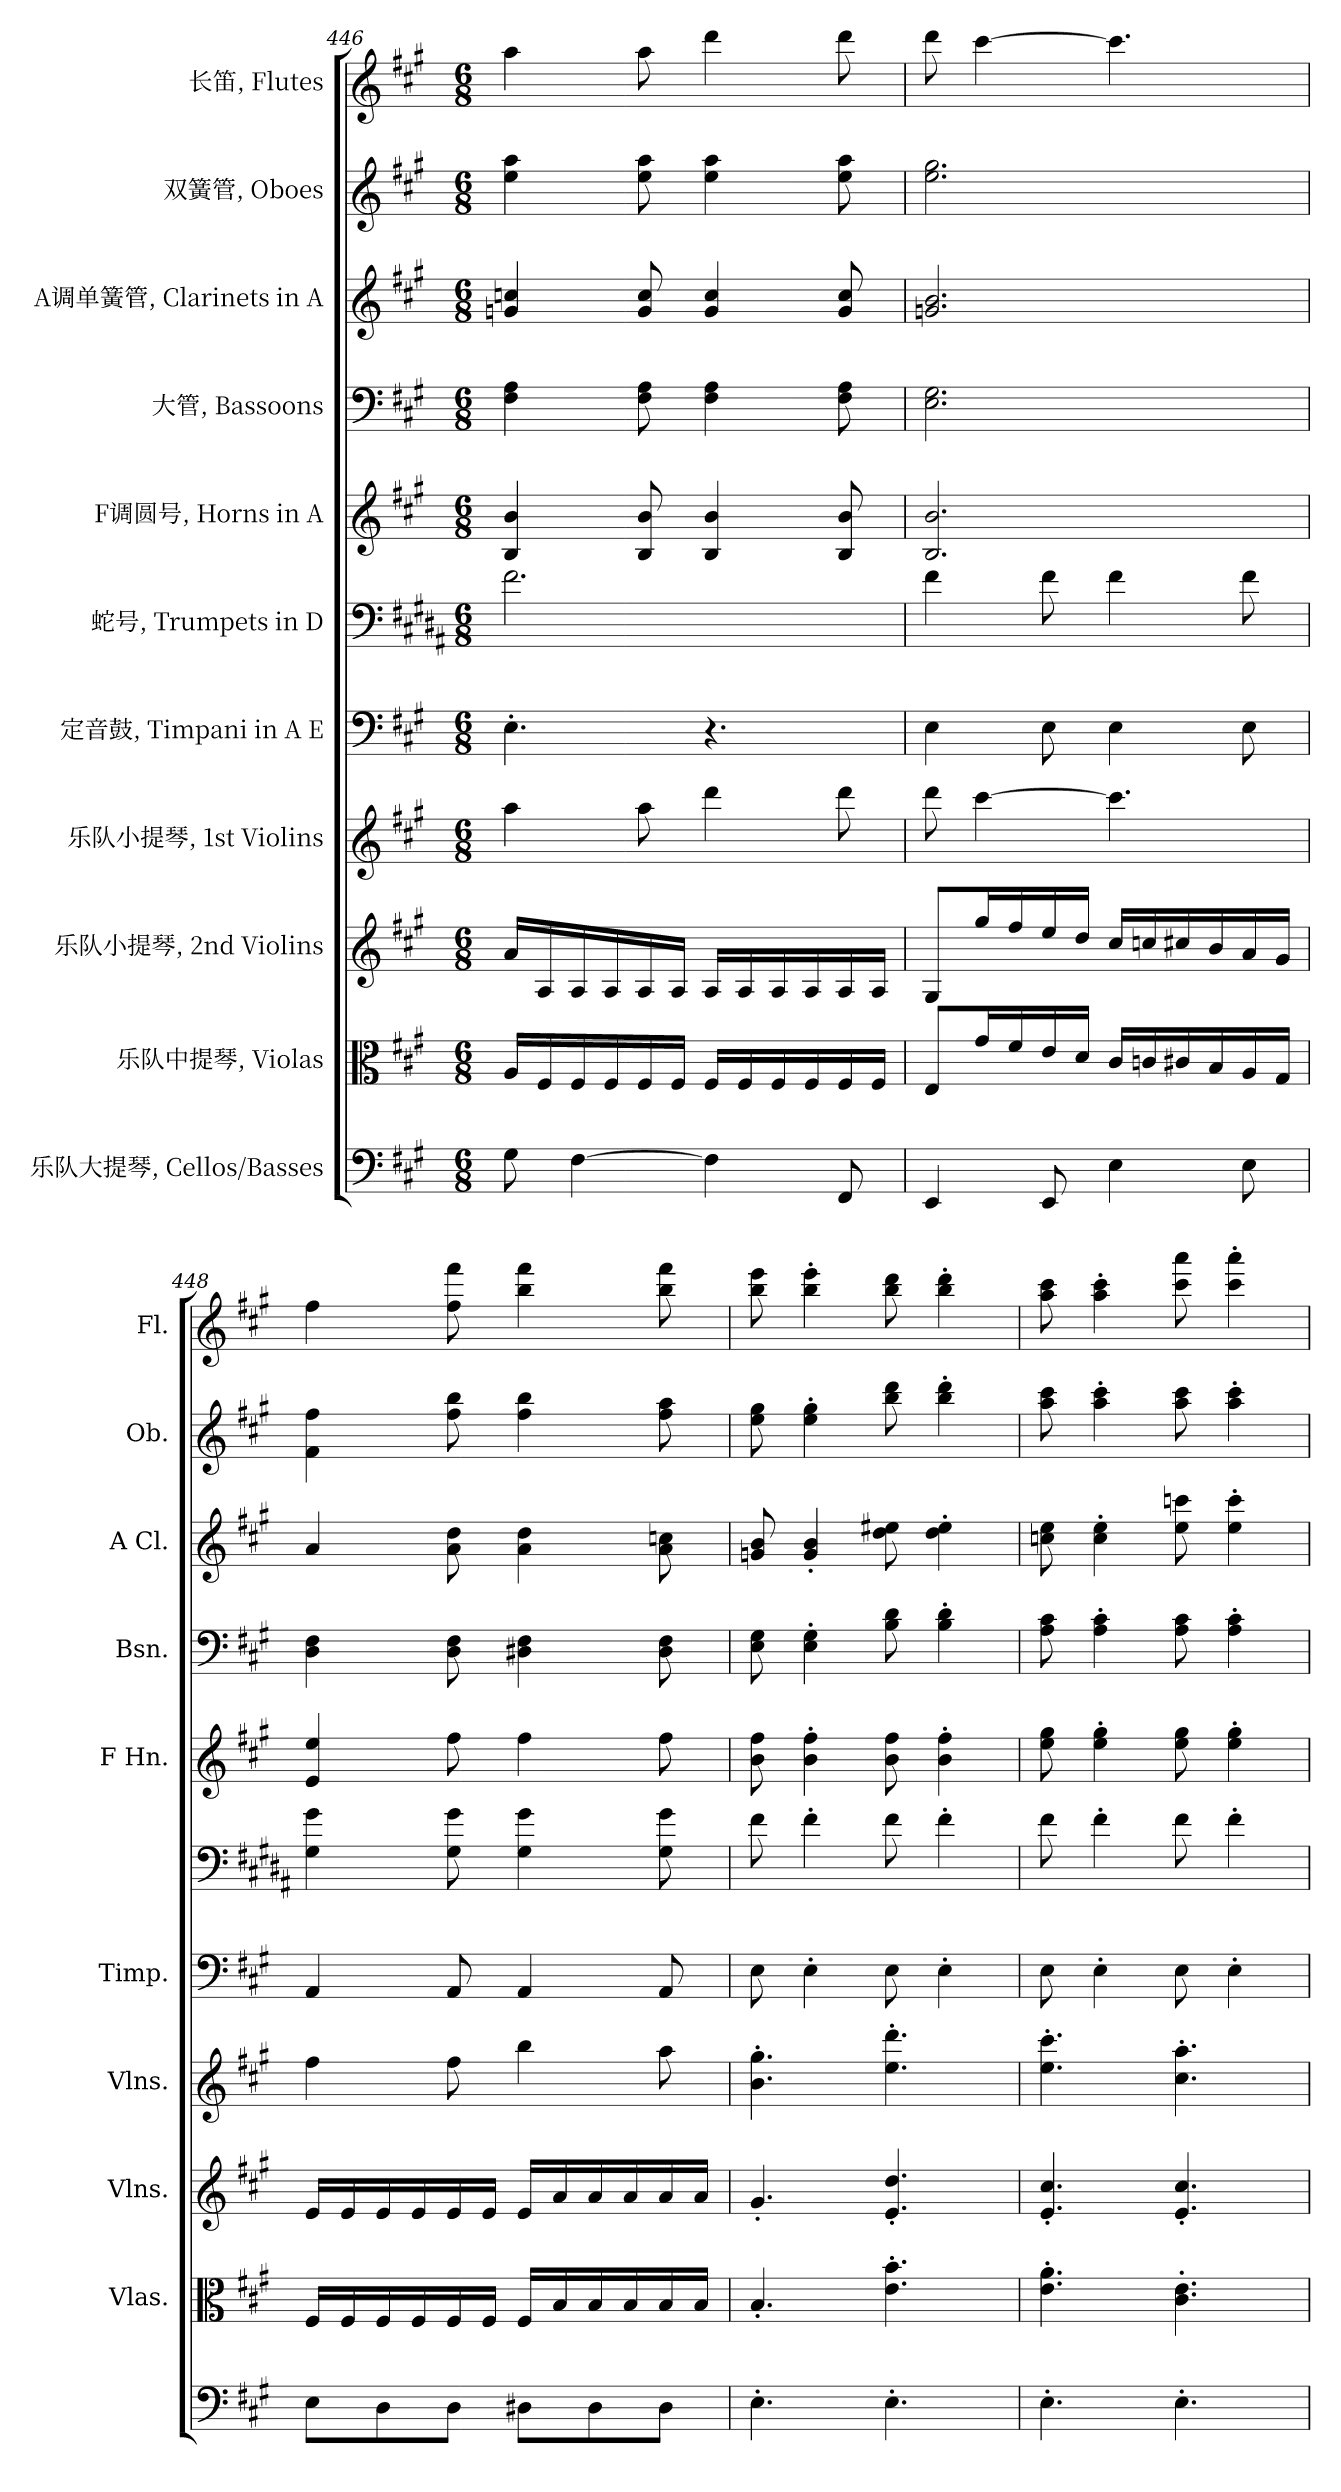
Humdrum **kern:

**kern	**kern	**kern	**kern	**kern	**kern	**kern	**kern	**kern	**kern	**kern
*part11	*part10	*part9	*part8	*part7	*part6	*part5	*part4	*part3	*part2	*part1
*staff11	*staff10	*staff9	*staff8	*staff7	*staff6	*staff5	*staff4	*staff3	*staff2	*staff1
*I"乐队大提琴, Cellos/Basses	*I"乐队中提琴, Violas	*I"乐队小提琴, 2nd Violins	*I"乐队小提琴, 1st Violins	*I"定音鼓, Timpani in A E	*I"蛇号, Trumpets in D	*I"F调圆号, Horns in A	*I"大管, Bassoons	*I"A调单簧管, Clarinets in A	*I"双簧管, Oboes	*I"长笛, Flutes
*	*I'Vlas.	*I'Vlns.	*I'Vlns.	*I'Timp.	*	*I'F Hn.	*I'Bsn.	*I'A Cl.	*I'Ob.	*I'Fl.
!!LO:PB:g=z
*clefF4	*clefC3	*clefG2	*clefG2	*clefF4	*clefF4	*clefG2	*clefF4	*clefG2	*clefG2	*clefG2
*	*	*	*	*	*ITrd1c2	*ITrd4c7	*	*ITrd2c3	*	*
*k[f#c#g#]	*k[f#c#g#]	*k[f#c#g#]	*k[f#c#g#]	*k[f#c#g#]	*k[f#c#g#]	*k[f#c#]	*k[f#c#g#]	*k[f#c#g#d#a#e#]	*k[f#c#g#]	*k[f#c#g#]
*M6/8	*M6/8	*M6/8	*M6/8	*M6/8	*M6/8	*M6/8	*M6/8	*M6/8	*M6/8	*M6/8
=446	=446	=446	=446	=446	=446	=446	=446	=446	=446	=446
8G#\	16A/LL	16a/LL	4aa\	4.E'\	2.e\	4E/ 4e/	4F#\ 4A\	4en/ 4an/	4ee\ 4aa\	4aa\
.	16F#/	16A/	.	.	.	.	.	.	.	.
[4F#\	16F#/	16A/	.	.	.	.	.	.	.	.
.	16F#/	16A/	.	.	.	.	.	.	.	.
.	16F#/	16A/	8aa\	.	.	8E/ 8e/	8F#\ 8A\	8e/ 8a/	8ee\ 8aa\	8aa\
.	16F#/JJ	16A/JJ	.	.	.	.	.	.	.	.
4F#\]	16F#/LL	16A/LL	4ddd\	4.r	.	4E/ 4e/	4F#\ 4A\	4e/ 4a/	4ee\ 4aa\	4ddd\
.	16F#/	16A/	.	.	.	.	.	.	.	.
.	16F#/	16A/	.	.	.	.	.	.	.	.
.	16F#/	16A/	.	.	.	.	.	.	.	.
8FF#/	16F#/	16A/	8ddd\	.	.	8E/ 8e/	8F#\ 8A\	8e/ 8a/	8ee\ 8aa\	8ddd\
.	16F#/JJ	16A/JJ	.	.	.	.	.	.	.	.
=447	=447	=447	=447	=447	=447	=447	=447	=447	=447	=447
4EE/	8E/L	8G#/L	8ddd\	4E\	4e\	2.E/ 2.e/	2.E\ 2.G#\	2.en/ 2.g#/	2.ee\ 2.gg#\	8ddd\
.	16g#/L	16gg#/L	[4ccc#\	.	.	.	.	.	.	[4ccc#\
.	16f#/	16ff#/	.	.	.	.	.	.	.	.
8EE/	16e/	16ee/	.	8E\	8e\	.	.	.	.	.
.	16d/JJ	16dd/JJ	.	.	.	.	.	.	.	.
4E\	16c#/LL	16cc#/LL	4.ccc#\]	4E\	4e\	.	.	.	.	4.ccc#\]
.	16cn/	16ccn/	.	.	.	.	.	.	.	.
.	16c#X/	16cc#X/	.	.	.	.	.	.	.	.
.	16B/	16b/	.	.	.	.	.	.	.	.
8E\	16A/	16a/	.	8E\	8e\	.	.	.	.	.
.	16G#/JJ	16g#/JJ	.	.	.	.	.	.	.	.
=448	=448	=448	=448	=448	=448	=448	=448	=448	=448	=448
8E\L	16F#/LL	16e/LL	4ff#\	4AA/	4F#\ 4f#\	4A/ 4a/	4D\ 4F#\	4f#/	4f#\ 4ff#\	4ff#\
.	16F#/	16e/	.	.	.	.	.	.	.	.
8D\	16F#/	16e/	.	.	.	.	.	.	.	.
.	16F#/	16e/	.	.	.	.	.	.	.	.
8D\J	16F#/	16e/	8ff#\	8AA/	8F#\ 8f#\	8b\	8D\ 8F#\	8f#\ 8b\	8ff#\ 8bb\	8ff#\ 8fff#\
.	16F#/JJ	16e/JJ	.	.	.	.	.	.	.	.
8D#X\L	16F#/LL	16e/LL	4bb\	4AA/	4F#\ 4f#\	4b\	4D#X\ 4F#\	4f#\ 4b\	4ff#\ 4bb\	4bb\ 4fff#\
.	16B/	16a/	.	.	.	.	.	.	.	.
8D#\	16B/	16a/	.	.	.	.	.	.	.	.
.	16B/	16a/	.	.	.	.	.	.	.	.
8D#\J	16B/	16a/	8aa\	8AA/	8F#\ 8f#\	8b\	8D#\ 8F#\	8f#\ 8an\	8ff#\ 8aa\	8bb\ 8fff#\
.	16B/JJ	16a/JJ	.	.	.	.	.	.	.	.
!!LO:PB:g=z
=449	=449	=449	=449	=449	=449	=449	=449	=449	=449	=449
4.E'\	4.B'/	4.g#'/	4.b\' 4.gg#\'	8E\	8e\	8e\ 8b\	8E\ 8G#\	8en/ 8g#/	8ee\ 8gg#\	8bb\ 8eee\
.	.	.	.	4E'\	4e'\	4e\' 4b\'	4E\' 4G#\'	4e/' 4g#/'	4ee\' 4gg#\'	4bb\' 4eee\'
4.E'\	4.e\' 4.b\'	4.e/' 4.dd/'	4.ee\' 4.ddd\'	8E\	8e\	8e\ 8b\	8B\ 8d\	8b\ 8cc##X\	8bb\ 8ddd\	8bb\ 8ddd\
.	.	.	.	4E'\	4e'\	4e\' 4b\'	4B\' 4d\'	4b\' 4cc##\'	4bb\' 4ddd\'	4bb\' 4ddd\'
=450	=450	=450	=450	=450	=450	=450	=450	=450	=450	=450
4.E'\	4.e\' 4.a\'	4.e/' 4.cc#/'	4.ee\' 4.ccc#\'	8E\	8e\	8a\ 8cc#\	8A\ 8c#\	8an\ 8cc#\	8aa\ 8ccc#\	8aa\ 8ccc#\
.	.	.	.	4E'\	4e'\	4a\' 4cc#\'	4A\' 4c#\'	4a\' 4cc#\'	4aa\' 4ccc#\'	4aa\' 4ccc#\'
4.E'\	4.c#\' 4.e\'	4.e/' 4.cc#/'	4.cc#\' 4.aa\'	8E\	8e\	8a\ 8cc#\	8A\ 8c#\	8cc#\ 8aan\	8aa\ 8ccc#\	8ccc#\ 8aaa\
.	.	.	.	4E'\	4e'\	4a\' 4cc#\'	4A\' 4c#\'	4cc#\' 4aa\'	4aa\' 4ccc#\'	4ccc#\' 4aaa\'
=	=	=	=	=	=	=	=	=	=	=
*-	*-	*-	*-	*-	*-	*-	*-	*-	*-	*-
